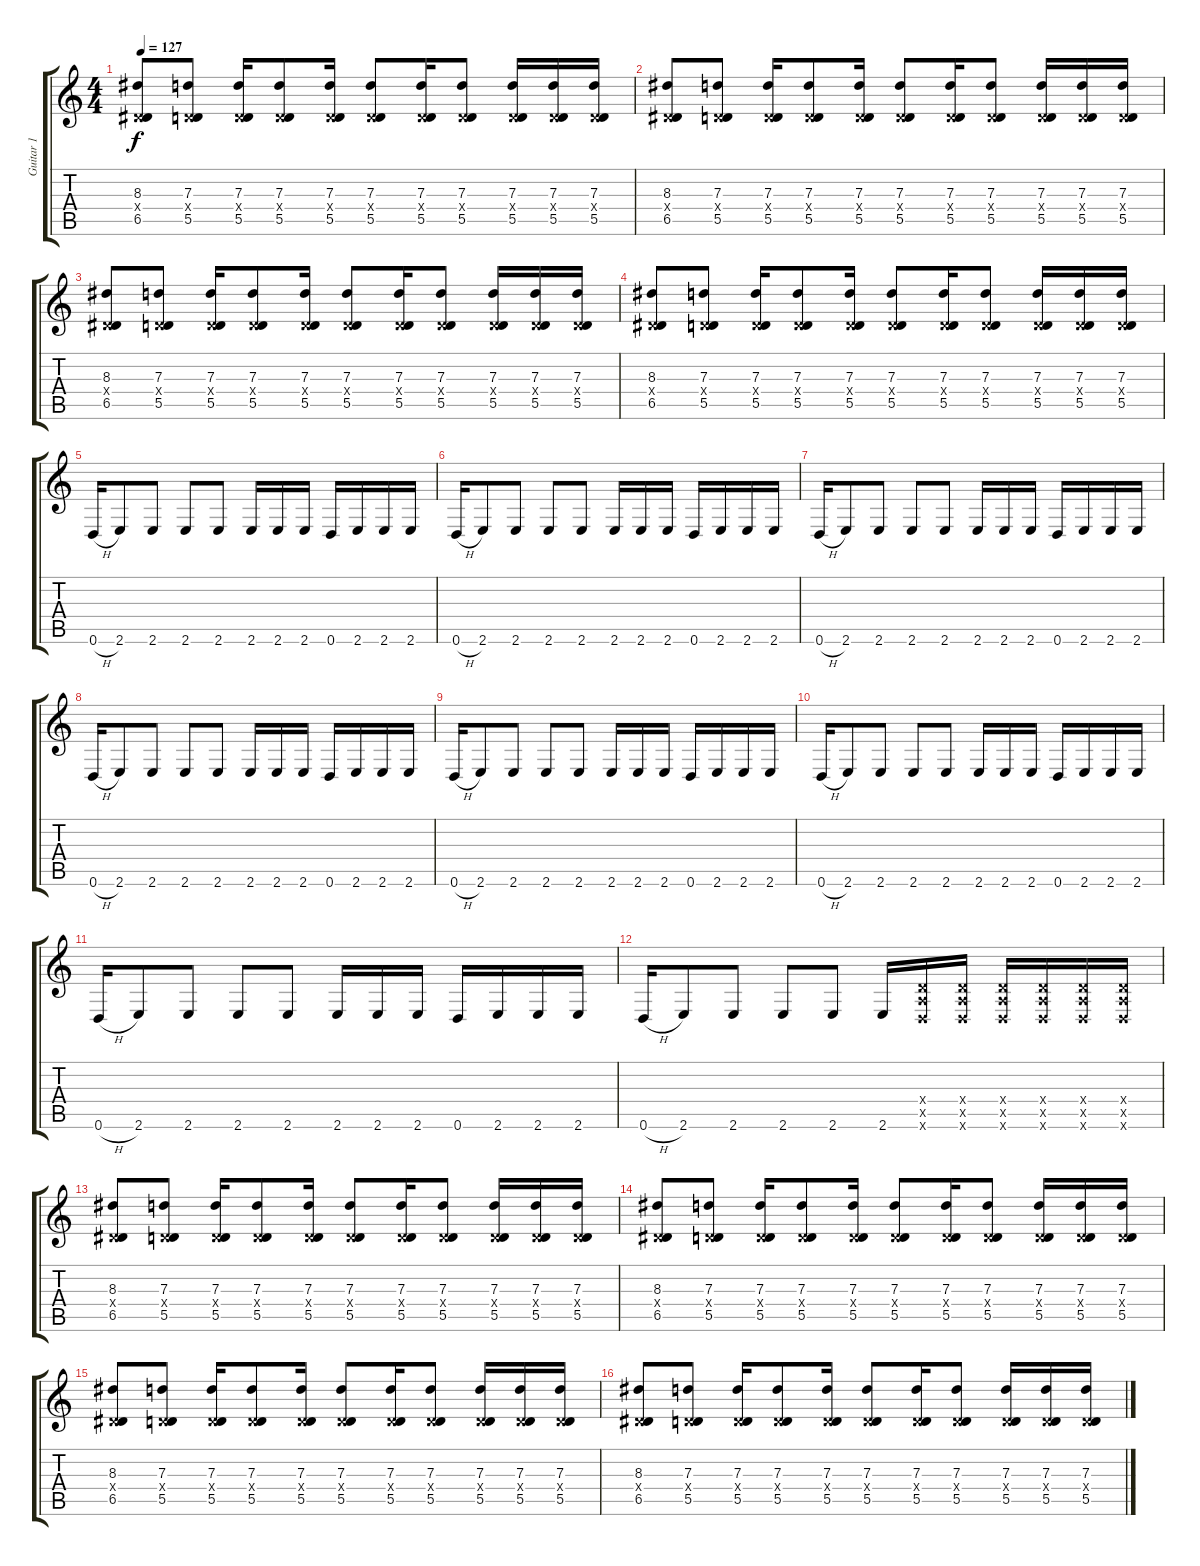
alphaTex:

\track ("Guitar 1" "Guitar 1") {instrument distortionguitar}
\staff {score tabs}
\tuning (E4 B3 G3 D3 A2 D2) {hide}
\ts (4 4)
\tempo 127
\clef g2
\ks c
(8.3 0.4{x} 6.5).8{dy f} (7.3 0.4{x} 5.5).8 (7.3 0.4{x} 5.5).16 (7.3 0.4{x} 5.5).8 (7.3 0.4{x} 5.5).16 (7.3 0.4{x} 5.5).8 (7.3 0.4{x} 5.5).16 (7.3 0.4{x} 5.5).8 (7.3 0.4{x} 5.5).16 (7.3 0.4{x} 5.5).16 (7.3 0.4{x} 5.5).16 |
(8.3 0.4{x} 6.5).8 (7.3 0.4{x} 5.5).8 (7.3 0.4{x} 5.5).16 (7.3 0.4{x} 5.5).8 (7.3 0.4{x} 5.5).16 (7.3 0.4{x} 5.5).8 (7.3 0.4{x} 5.5).16 (7.3 0.4{x} 5.5).8 (7.3 0.4{x} 5.5).16 (7.3 0.4{x} 5.5).16 (7.3 0.4{x} 5.5).16 |
(8.3 0.4{x} 6.5).8 (7.3 0.4{x} 5.5).8 (7.3 0.4{x} 5.5).16 (7.3 0.4{x} 5.5).8 (7.3 0.4{x} 5.5).16 (7.3 0.4{x} 5.5).8 (7.3 0.4{x} 5.5).16 (7.3 0.4{x} 5.5).8 (7.3 0.4{x} 5.5).16 (7.3 0.4{x} 5.5).16 (7.3 0.4{x} 5.5).16 |
(8.3 0.4{x} 6.5).8 (7.3 0.4{x} 5.5).8 (7.3 0.4{x} 5.5).16 (7.3 0.4{x} 5.5).8 (7.3 0.4{x} 5.5).16 (7.3 0.4{x} 5.5).8 (7.3 0.4{x} 5.5).16 (7.3 0.4{x} 5.5).8 (7.3 0.4{x} 5.5).16 (7.3 0.4{x} 5.5).16 (7.3 0.4{x} 5.5).16 |
0.6{h}.16 2.6.8 2.6.8 2.6.8 2.6.8 2.6.16 2.6.16 2.6.16 0.6.16 2.6.16 2.6.16 2.6.16 |
0.6{h}.16 2.6.8 2.6.8 2.6.8 2.6.8 2.6.16 2.6.16 2.6.16 0.6.16 2.6.16 2.6.16 2.6.16 |
0.6{h}.16 2.6.8 2.6.8 2.6.8 2.6.8 2.6.16 2.6.16 2.6.16 0.6.16 2.6.16 2.6.16 2.6.16 |
0.6{h}.16 2.6.8 2.6.8 2.6.8 2.6.8 2.6.16 2.6.16 2.6.16 0.6.16 2.6.16 2.6.16 2.6.16 |
0.6{h}.16 2.6.8 2.6.8 2.6.8 2.6.8 2.6.16 2.6.16 2.6.16 0.6.16 2.6.16 2.6.16 2.6.16 |
0.6{h}.16 2.6.8 2.6.8 2.6.8 2.6.8 2.6.16 2.6.16 2.6.16 0.6.16 2.6.16 2.6.16 2.6.16 |
0.6{h}.16 2.6.8 2.6.8 2.6.8 2.6.8 2.6.16 2.6.16 2.6.16 0.6.16 2.6.16 2.6.16 2.6.16 |
0.6{h}.16 2.6.8 2.6.8 2.6.8 2.6.8 2.6.16 (0.4{x} 0.5{x} 0.6{x}).16 (0.4{x} 0.5{x} 0.6{x}).16 (0.4{x} 0.5{x} 0.6{x}).16 (0.4{x} 0.5{x} 0.6{x}).16 (0.4{x} 0.5{x} 0.6{x}).16 (0.4{x} 0.5{x} 0.6{x}).16 |
(8.3 0.4{x} 6.5).8 (7.3 0.4{x} 5.5).8 (7.3 0.4{x} 5.5).16 (7.3 0.4{x} 5.5).8 (7.3 0.4{x} 5.5).16 (7.3 0.4{x} 5.5).8 (7.3 0.4{x} 5.5).16 (7.3 0.4{x} 5.5).8 (7.3 0.4{x} 5.5).16 (7.3 0.4{x} 5.5).16 (7.3 0.4{x} 5.5).16 |
(8.3 0.4{x} 6.5).8 (7.3 0.4{x} 5.5).8 (7.3 0.4{x} 5.5).16 (7.3 0.4{x} 5.5).8 (7.3 0.4{x} 5.5).16 (7.3 0.4{x} 5.5).8 (7.3 0.4{x} 5.5).16 (7.3 0.4{x} 5.5).8 (7.3 0.4{x} 5.5).16 (7.3 0.4{x} 5.5).16 (7.3 0.4{x} 5.5).16 |
(8.3 0.4{x} 6.5).8 (7.3 0.4{x} 5.5).8 (7.3 0.4{x} 5.5).16 (7.3 0.4{x} 5.5).8 (7.3 0.4{x} 5.5).16 (7.3 0.4{x} 5.5).8 (7.3 0.4{x} 5.5).16 (7.3 0.4{x} 5.5).8 (7.3 0.4{x} 5.5).16 (7.3 0.4{x} 5.5).16 (7.3 0.4{x} 5.5).16 |
(8.3 0.4{x} 6.5).8 (7.3 0.4{x} 5.5).8 (7.3 0.4{x} 5.5).16 (7.3 0.4{x} 5.5).8 (7.3 0.4{x} 5.5).16 (7.3 0.4{x} 5.5).8 (7.3 0.4{x} 5.5).16 (7.3 0.4{x} 5.5).8 (7.3 0.4{x} 5.5).16 (7.3 0.4{x} 5.5).16 (7.3 0.4{x} 5.5).16
